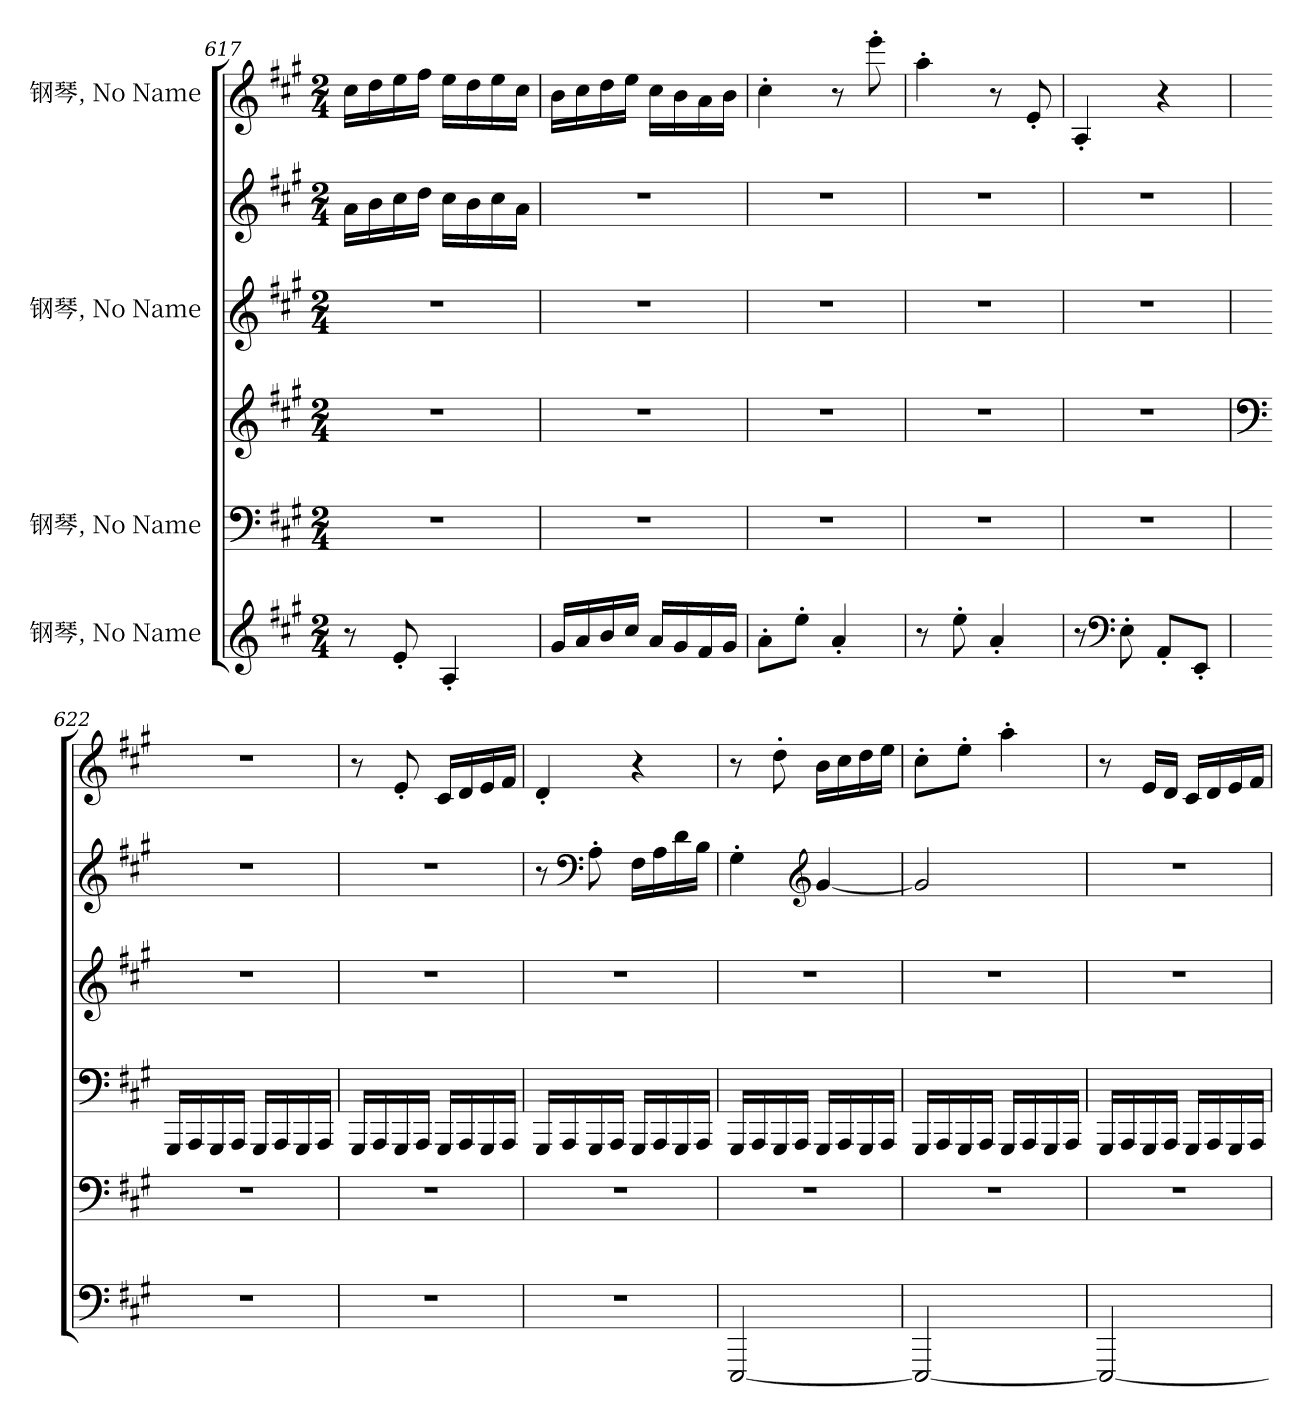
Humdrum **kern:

**kern	**kern	**kern	**kern	**kern	**kern
*part4	*part3	*part3	*part2	*part2	*part1
*staff6	*staff5	*staff4	*staff3	*staff2	*staff1
*I"钢琴, No Name	*I"钢琴, No Name	*	*I"钢琴, No Name	*	*I"钢琴, No Name
!!LO:LB:g=z
*clefG2	*clefF4	*clefG2	*clefG2	*clefG2	*clefG2
*k[f#c#g#]	*k[f#c#g#]	*k[f#c#g#]	*k[f#c#g#]	*k[f#c#g#]	*k[f#c#g#]
*M2/4	*M2/4	*M2/4	*M2/4	*M2/4	*M2/4
=617	=617	=617	=617	=617	=617
8r	2r	2r	2r	16a\LL	16cc#\LL
.	.	.	.	16b\	16dd\
8e'/	.	.	.	16cc#\	16ee\
.	.	.	.	16dd\JJ	16ff#\JJ
4A'/	.	.	.	16cc#\LL	16ee\LL
.	.	.	.	16b\	16dd\
.	.	.	.	16cc#\	16ee\
.	.	.	.	16a\JJ	16cc#\JJ
=618	=618	=618	=618	=618	=618
16g#/LL	2r	2r	2r	2r	16b\LL
16a/	.	.	.	.	16cc#\
16b/	.	.	.	.	16dd\
16cc#/JJ	.	.	.	.	16ee\JJ
16a/LL	.	.	.	.	16cc#\LL
16g#/	.	.	.	.	16b\
16f#/	.	.	.	.	16a\
16g#/JJ	.	.	.	.	16b\JJ
=619	=619	=619	=619	=619	=619
8a'\L	2r	2r	2r	2r	4cc#'\
8ee'\J	.	.	.	.	.
4a'/	.	.	.	.	8r
.	.	.	.	.	8eee'\
=620	=620	=620	=620	=620	=620
8r	2r	2r	2r	2r	4aa'\
8ee'\	.	.	.	.	.
4a'/	.	.	.	.	8r
.	.	.	.	.	8e'/
=621	=621	=621	=621	=621	=621
8r	2r	2r	2r	2r	4A'/
*clefF4	*	*	*	*	*
8E'\	.	.	.	.	.
8AA'/L	.	.	.	.	4r
8EE'/J	.	.	.	.	.
!!LO:PB:g=z
=622	=622	=622	=622	=622	=622
*	*	*clefF4	*	*	*
2r	2r	16GGG#/LL	2r	2r	2r
.	.	16AAA/	.	.	.
.	.	16GGG#/	.	.	.
.	.	16AAA/JJ	.	.	.
.	.	16GGG#/LL	.	.	.
.	.	16AAA/	.	.	.
.	.	16GGG#/	.	.	.
.	.	16AAA/JJ	.	.	.
=623	=623	=623	=623	=623	=623
2r	2r	16GGG#/LL	2r	2r	8r
.	.	16AAA/	.	.	.
.	.	16GGG#/	.	.	8e'/
.	.	16AAA/JJ	.	.	.
.	.	16GGG#/LL	.	.	16c#/LL
.	.	16AAA/	.	.	16d/
.	.	16GGG#/	.	.	16e/
.	.	16AAA/JJ	.	.	16f#/JJ
=624	=624	=624	=624	=624	=624
2r	2r	16GGG#/LL	2r	8r	4d'/
.	.	16AAA/	.	.	.
*	*	*	*	*clefF4	*
.	.	16GGG#/	.	8A'\	.
.	.	16AAA/JJ	.	.	.
.	.	16GGG#/LL	.	16F#\LL	4r
.	.	16AAA/	.	16A\	.
.	.	16GGG#/	.	16d\	.
.	.	16AAA/JJ	.	16B\JJ	.
!!LO:LB:g=z
=625	=625	=625	=625	=625	=625
[2EEE/	2r	16GGG#/LL	2r	4G#'\	8r
.	.	16AAA/	.	.	.
.	.	16GGG#/	.	.	8dd'\
.	.	16AAA/JJ	.	.	.
*	*	*	*	*clefG2	*
.	.	16GGG#/LL	.	[4g#/	16b\LL
.	.	16AAA/	.	.	16cc#\
.	.	16GGG#/	.	.	16dd\
.	.	16AAA/JJ	.	.	16ee\JJ
=626	=626	=626	=626	=626	=626
2EEE/_	2r	16GGG#/LL	2r	2g#/]	8cc#'\L
.	.	16AAA/	.	.	.
.	.	16GGG#/	.	.	8ee'\J
.	.	16AAA/JJ	.	.	.
.	.	16GGG#/LL	.	.	4aa'\
.	.	16AAA/	.	.	.
.	.	16GGG#/	.	.	.
.	.	16AAA/JJ	.	.	.
=627	=627	=627	=627	=627	=627
*	*	*	*	*	*MM120
2EEE/_	2r	16GGG#/LL	2r	2r	8r
.	.	16AAA/	.	.	.
.	.	16GGG#/	.	.	16e/LL
.	.	16AAA/JJ	.	.	16d/JJ
.	.	16GGG#/LL	.	.	16c#/LL
.	.	16AAA/	.	.	16d/
.	.	16GGG#/	.	.	16e/
.	.	16AAA/JJ	.	.	16f#/JJ
=	=	=	=	=	=
*-	*-	*-	*-	*-	*-
